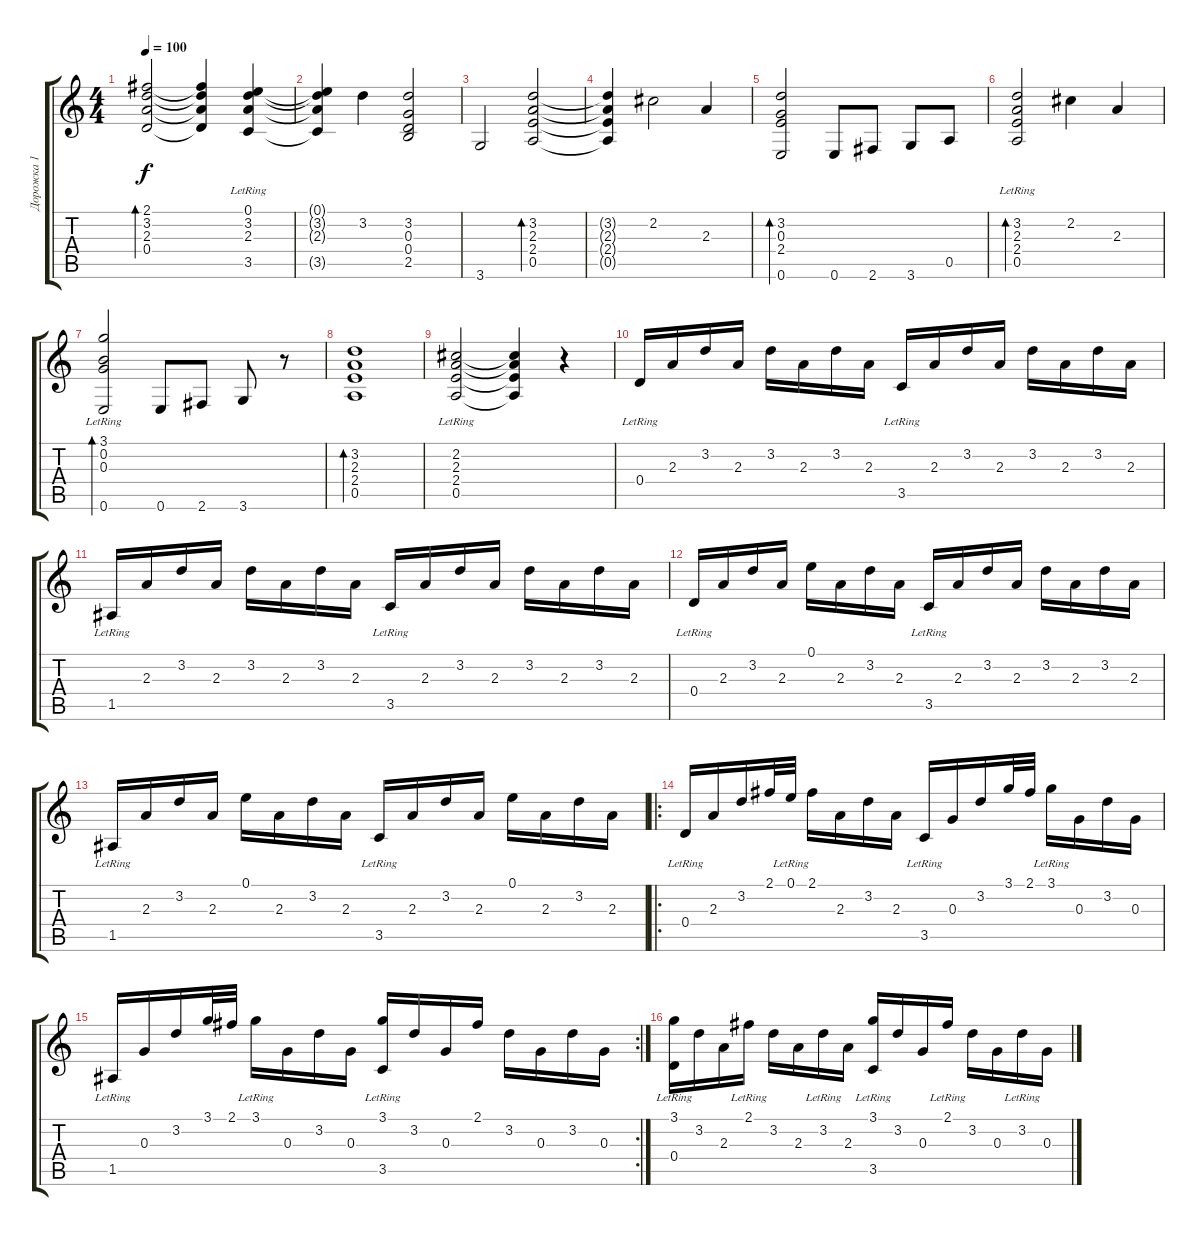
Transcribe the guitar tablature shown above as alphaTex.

\track ("Дорожка 1" "Дорожка 1") {instrument acousticguitarnylon}
\staff {score tabs}
\tuning (E4 B3 G3 D3 A2 E2) {hide}
\ts (4 4)
\tempo 100
\clef g2
\ks c
(2.1 3.2 2.3 0.4).2{bd 480 dy f} (2.1{t} 3.2{t} 2.3{t} 0.4{t}).4 (0.1{lr} 3.2{lr} 2.3{lr} 3.5{lr}).4 |
(0.1{t} 3.2{t} 2.3{t} 3.5{t}).4 3.2.4 (3.2 0.3 0.4 2.5).2 |
3.6.2 (3.2 2.3 2.4 0.5).2{bd 480} |
(3.2{t} 2.3{t} 2.4{t} 0.5{t}).4 2.2.2 2.3.4 |
(3.2 0.3 2.4 0.6).2{bd 480} 0.6.8 2.6.8 3.6.8 0.5.8 |
(3.2{lr} 2.3{lr} 2.4{lr} 0.5{lr}).2{bd 480} 2.2.4 2.3.4 |
(3.1{lr} 0.2{lr} 0.3{lr} 0.6{lr}).2{bd 480} 0.6.8 2.6.8 3.6.8 r.8 |
(3.2 2.3 2.4 0.5).1{bd 480} |
(2.2{lr} 2.3{lr} 2.4{lr} 0.5{lr}).2 (2.2{t} 2.3{t} 2.4{t} 0.5{t}).4 r.4 |
0.4{lr}.16 2.3.16 3.2.16 2.3.16 3.2.16 2.3.16 3.2.16 2.3.16 3.5{lr}.16 2.3.16 3.2.16 2.3.16 3.2.16 2.3.16 3.2.16 2.3.16 |
1.5{lr}.16 2.3.16 3.2.16 2.3.16 3.2.16 2.3.16 3.2.16 2.3.16 3.5{lr}.16 2.3.16 3.2.16 2.3.16 3.2.16 2.3.16 3.2.16 2.3.16 |
0.4{lr}.16 2.3.16 3.2.16 2.3.16 0.1.16 2.3.16 3.2.16 2.3.16 3.5{lr}.16 2.3.16 3.2.16 2.3.16 3.2.16 2.3.16 3.2.16 2.3.16 |
1.5{lr}.16 2.3.16 3.2.16 2.3.16 0.1.16 2.3.16 3.2.16 2.3.16 3.5{lr}.16 2.3.16 3.2.16 2.3.16 0.1.16 2.3.16 3.2.16 2.3.16 |
\ro
0.4{lr}.16 2.3.16 3.2.16 2.1.32 0.1{lr}.32 2.1{lr}.16 2.3.16 3.2.16 2.3.16 3.5{lr}.16 0.3.16 3.2.16 3.1.32 2.1.32 3.1{lr}.16 0.3.16 3.2.16 0.3.16 |
\rc 2
1.5{lr}.16 0.3.16 3.2.16 3.1.32 2.1.32 3.1{lr}.16 0.3.16 3.2.16 0.3.16 (3.1 3.5{lr}).16 3.2.16 0.3.16 2.1.16 3.2.16 0.3.16 3.2.16 0.3.16 |
(3.1{lr} 0.4{lr}).16 3.2.16 2.3.16 2.1{lr}.16 3.2.16 2.3.16 3.2{lr}.16 2.3.16 (3.1{lr} 3.5{lr}).16 3.2.16 0.3.16 2.1{lr}.16 3.2.16 0.3.16 3.2{lr}.16 0.3.16
